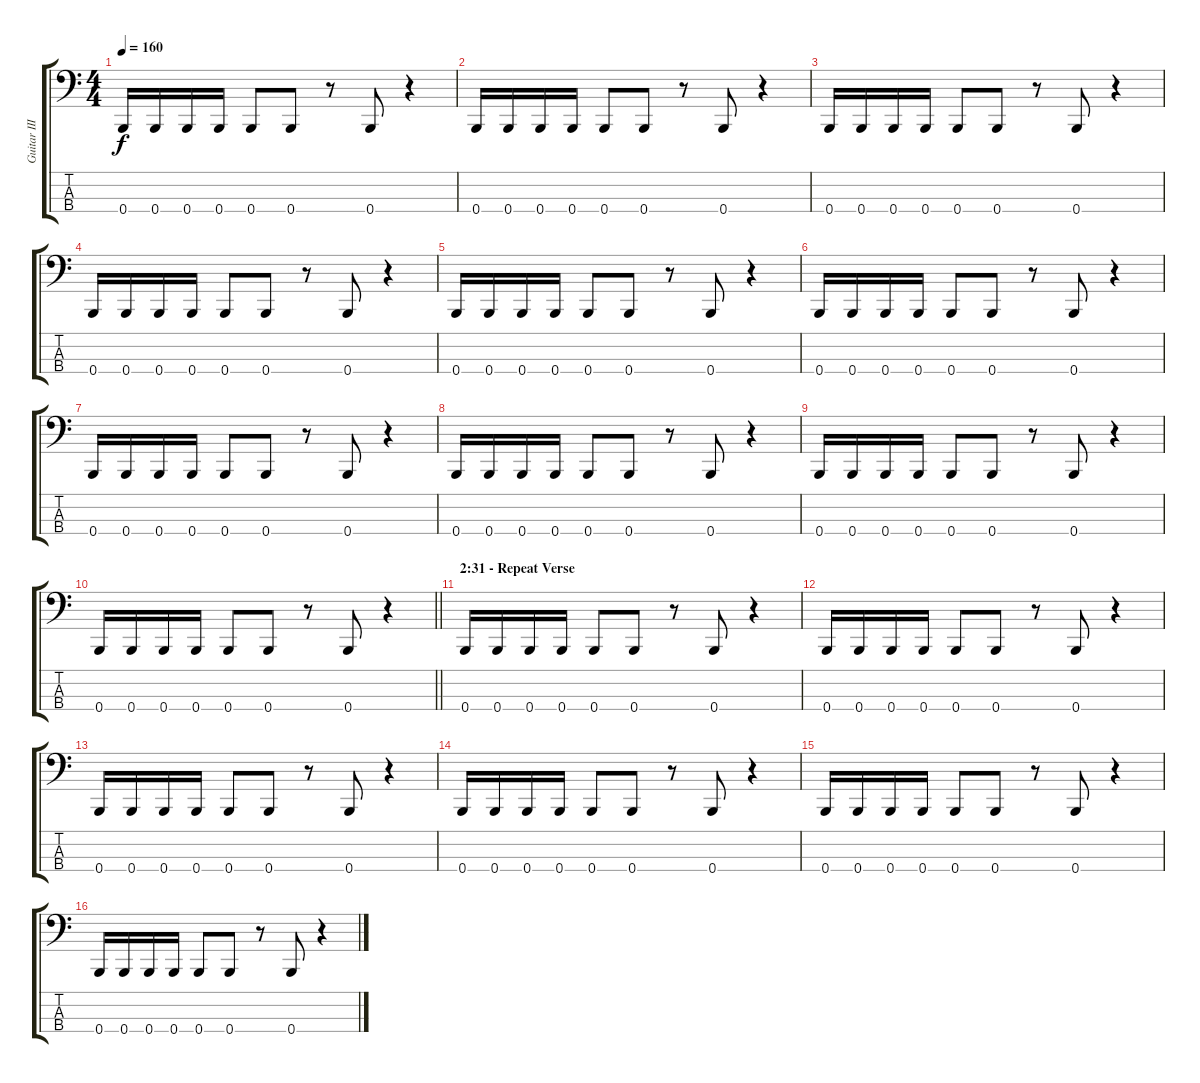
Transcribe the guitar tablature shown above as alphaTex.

\track ("Guitar III - Bass" "Guitar III") {instrument electricbassfinger}
\staff {score tabs}
\tuning (D2 A1 E1 B0) {hide}
\ts (4 4)
\tempo 160
\clef f4
\ks c
0.4.16{dy f} 0.4.16 0.4.16 0.4.16 0.4.8 0.4.8 r.8 0.4.8 r.4 |
0.4.16 0.4.16 0.4.16 0.4.16 0.4.8 0.4.8 r.8 0.4.8 r.4 |
0.4.16 0.4.16 0.4.16 0.4.16 0.4.8 0.4.8 r.8 0.4.8 r.4 |
0.4.16 0.4.16 0.4.16 0.4.16 0.4.8 0.4.8 r.8 0.4.8 r.4 |
0.4.16 0.4.16 0.4.16 0.4.16 0.4.8 0.4.8 r.8 0.4.8 r.4 |
0.4.16 0.4.16 0.4.16 0.4.16 0.4.8 0.4.8 r.8 0.4.8 r.4 |
0.4.16 0.4.16 0.4.16 0.4.16 0.4.8 0.4.8 r.8 0.4.8 r.4 |
0.4.16 0.4.16 0.4.16 0.4.16 0.4.8 0.4.8 r.8 0.4.8 r.4 |
0.4.16 0.4.16 0.4.16 0.4.16 0.4.8 0.4.8 r.8 0.4.8 r.4 |
\barLineRight lightlight
0.4.16 0.4.16 0.4.16 0.4.16 0.4.8 0.4.8 r.8 0.4.8 r.4 |
\section ("" "2:31 - Repeat Verse")
0.4.16 0.4.16 0.4.16 0.4.16 0.4.8 0.4.8 r.8 0.4.8 r.4 |
0.4.16 0.4.16 0.4.16 0.4.16 0.4.8 0.4.8 r.8 0.4.8 r.4 |
0.4.16 0.4.16 0.4.16 0.4.16 0.4.8 0.4.8 r.8 0.4.8 r.4 |
0.4.16 0.4.16 0.4.16 0.4.16 0.4.8 0.4.8 r.8 0.4.8 r.4 |
0.4.16 0.4.16 0.4.16 0.4.16 0.4.8 0.4.8 r.8 0.4.8 r.4 |
0.4.16 0.4.16 0.4.16 0.4.16 0.4.8 0.4.8 r.8 0.4.8 r.4
